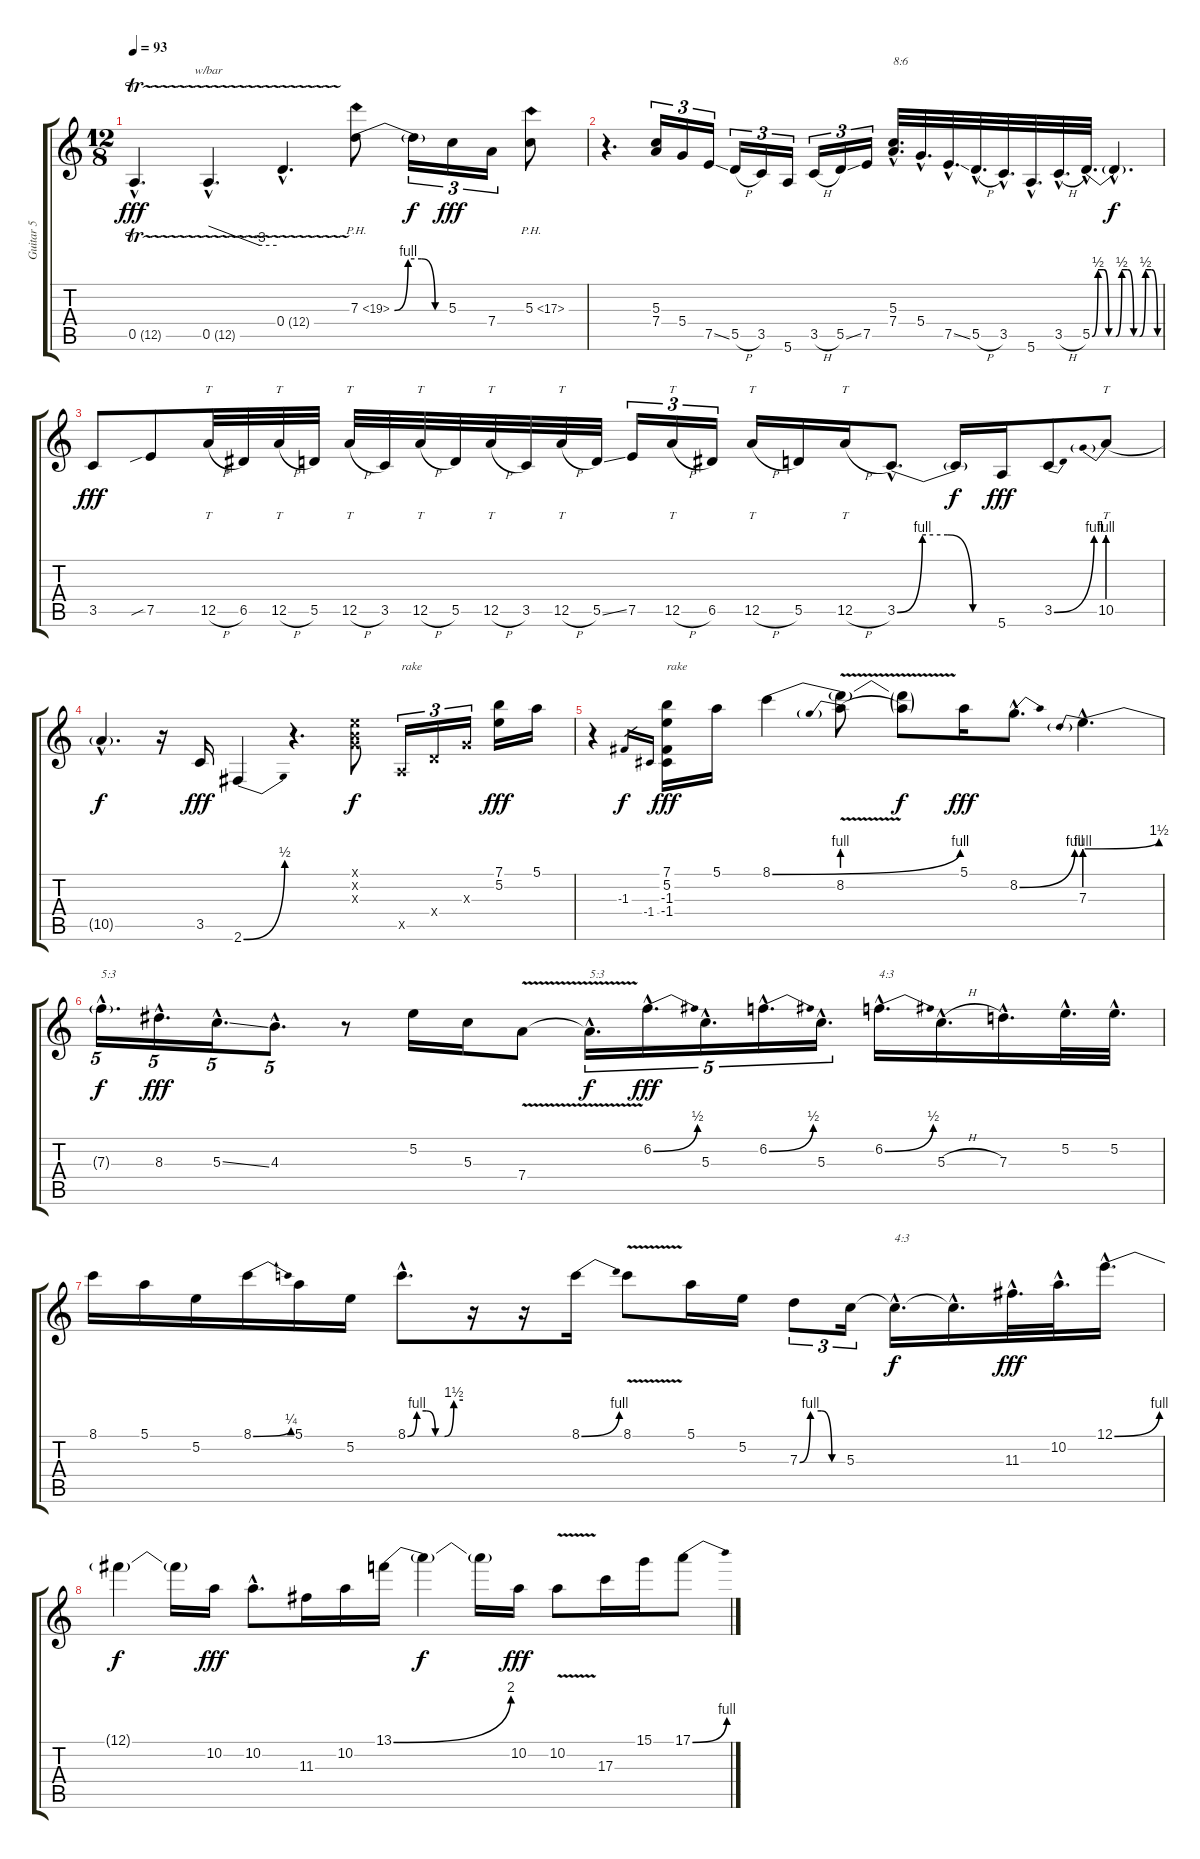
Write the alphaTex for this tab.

\track ("Guitar 5" "Guitar 5") {instrument distortionguitar}
\staff {score tabs}
\tuning (E4 B3 G3 D3 A2 E2) {hide}
\ts (12 8)
\tempo 93
\clef g2
\ks c
0.5{tr (12 32) hac}.4{d dy fff} 0.5{tr (12 32) hac}.4{d tbe (custom default 0 0 45 -12 60 -12)} 0.4{tr (12 32) hac}.4{d} 7.3{be (custom 0 0 15 4 30 4 45 0 60 0) ph 12}.8 7.3{t}.16{tu (3 2) dy f} 5.3.16{tu (3 2) dy fff} 7.4.16{tu (3 2)} 5.3{ph 12}.8 |
r.4{d} (5.3 7.4).16{tu (3 2)} 5.4.16{tu (3 2)} 7.5{ss}.16{tu (3 2)} 5.5{h}.16{tu (3 2)} 3.5.16{tu (3 2)} 5.6.16{tu (3 2)} 3.5{h}.16{tu (3 2)} 5.5{ss}.16{tu (3 2)} 7.5.16{tu (3 2)} (5.3{hac} 7.4{hac}).32{d txt "8:6"} 5.4{hac}.32{d} 7.5{ss hac}.32{d} 5.5{h hac}.32{d} 3.5{hac}.32{d} 5.6{hac}.32{d} 3.5{h hac}.32{d} 5.5{be (custom 0 0 5 2 10 2 14 0 20 0 25 2 30 2 35 0 40 0 45 2 50 2 55 0 60 0) hac}.32{d} 5.5{hac t}.4{d dy f} |
3.5.8{dy fff} 7.5{sib}.8 12.5{h}.32{tt} 6.5.32 12.5{h}.32{tt} 5.5.32 12.5{h}.32{tt} 3.5.32 12.5{h}.32{tt} 5.5.32 12.5{h}.32{tt} 3.5.32 12.5{h}.32{tt} 5.5{ss}.32 7.5.16{tu (3 2)} 12.5{h}.16{tt tu (3 2)} 6.5.16{tu (3 2)} 12.5{h}.16{tt} 5.5.16 12.5{h}.16{tt} 3.5{be (custom 0 0 15 4 30 4 45 0 60 0) hac}.8{d} 3.5{t}.16{dy f} 5.6.16{dy fff} 3.5{be (bend 0 0 60 4)}.8 10.5{be (prebend 0 4 60 4)}.8{tt} |
10.5{hac t}.4{d dy f} r.16 3.5.16{dy fff} 2.6{be (bend 0 0 60 2)}.4 r.4{d} (0.1{x} 0.2{x} 0.3{x}).8{dy f} 0.5{x}.16{tu (3 2) txt "rake"} 0.4{x}.16{tu (3 2)} 0.3{x}.16{tu (3 2)} (7.1 5.2).16{dy fff} 5.1.16 |
r.4 -1.3.16{gr dy f} -1.4.16{gr} (7.1 5.2 -1.3 -1.4).16{txt "rake" dy fff} 5.1.16 8.1{be (bend 0 0 60 4)}.4 (8.1{t} 8.2{be (prebend 0 4 60 4) v}).8 (8.1{t} 8.2{t}).8{dy f} 5.1.16{dy fff} 8.2{be (bend 0 0 60 4) hac}.8{d} 7.3{be (prebendbend 0 4 60 6) hac}.4{d} |
7.3{hac t}.16{d tu (5 4) txt "5:3" dy f} 8.3{hac}.16{d tu (5 4) dy fff} 5.3{ss hac}.16{d tu (5 4)} 4.3{hac}.8{d tu (5 4)} r.8 5.2.16 5.3.16 7.4{v}.8 7.4{hac t}.16{d tu (5 4) txt "5:3" dy f} 6.2{be (bend 0 0 60 2) hac}.16{d tu (5 4) dy fff} 5.3{hac}.16{d tu (5 4)} 6.2{be (bend 0 0 60 2) hac}.16{d tu (5 4)} 5.3{hac}.16{d tu (5 4)} 6.2{be (bend 0 0 60 2) hac}.16{d txt "4:3"} 5.3{h hac}.16{d} 7.3{hac}.16{d} 5.2{hac}.32{d} 5.2{hac}.32{d} |
8.1.16 5.1.16 5.2.16 8.1{be (bend 0 0 60 1)}.16 5.1.16 5.2.16 8.1{be (custom 0 0 10 4 20 4 30 0 40 0 50 6 60 6) hac}.8{d} r.16 r.16 8.1{be (bend 0 0 60 4)}.16 8.1{v}.8 5.1.16 5.2.16 7.3{be (custom 0 0 15 4 30 4 45 0 60 0)}.8{tu (3 2)} 5.3.16{tu (3 2)} 5.3{hac t}.16{d txt "4:3" dy f} 5.3{hac t}.16{d} 11.3{hac}.32{d dy fff} 10.2{hac}.32{d} 12.1{be (bend 0 0 60 4) hac}.16{d} |
12.1{t}.4{dy f} 12.1{t}.16 10.2.16{dy fff} 10.2{hac}.8{d} 11.3.16 10.2.16 13.1{be (bend 0 0 60 8)}.16 13.1{t}.4{dy f} 13.1{t}.16 10.2.16{dy fff} 10.2{v}.8 17.3.16 15.1.16 17.1{be (bend 0 0 60 4)}.8
